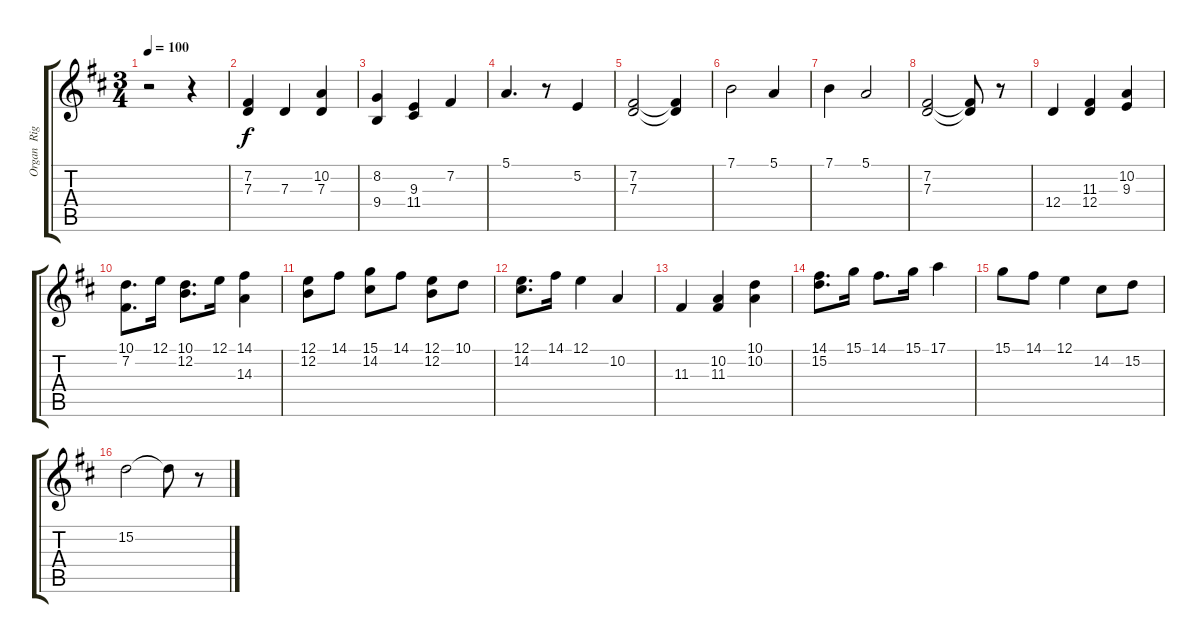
\track ("Organ  Right" "Organ  Rig") {instrument churchorgan}
\staff {score tabs}
\tuning (E4 B3 G3 D3 A2 E2) {hide}
\ts (3 4)
\tempo 100
\clef g2
\ks d
r.2{dy f instrument churchorgan} r.4 |
(7.2 7.3).4 7.3.4 (10.2 7.3).4 |
(8.2 9.4).4 (9.3 11.4).4 7.2.4 |
5.1.4{d} r.8 5.2.4 |
(7.2 7.3).2 (7.2{t} 7.3{t}).4 |
7.1.2 5.1.4 |
7.1.4 5.1.2 |
(7.2 7.3).2 (7.2{t} 7.3{t}).8 r.8 |
12.4.4 (11.3 12.4).4 (10.2 9.3).4 |
(10.1 7.2).8{d} 12.1.16 (10.1 12.2).8{d} 12.1.16 (14.1 14.3).4 |
(12.1 12.2).8 14.1.8 (15.1 14.2).8 14.1.8 (12.1 12.2).8 10.1.8 |
(12.1 14.2).8{d} 14.1.16 12.1.4 10.2.4 |
11.3.4 (10.2 11.3).4 (10.1 10.2).4 |
(14.1 15.2).8{d} 15.1.16 14.1.8{d} 15.1.16 17.1.4 |
15.1.8 14.1.8 12.1.4 14.2.8 15.2.8 |
15.2.2 15.2{t}.8 r.8
